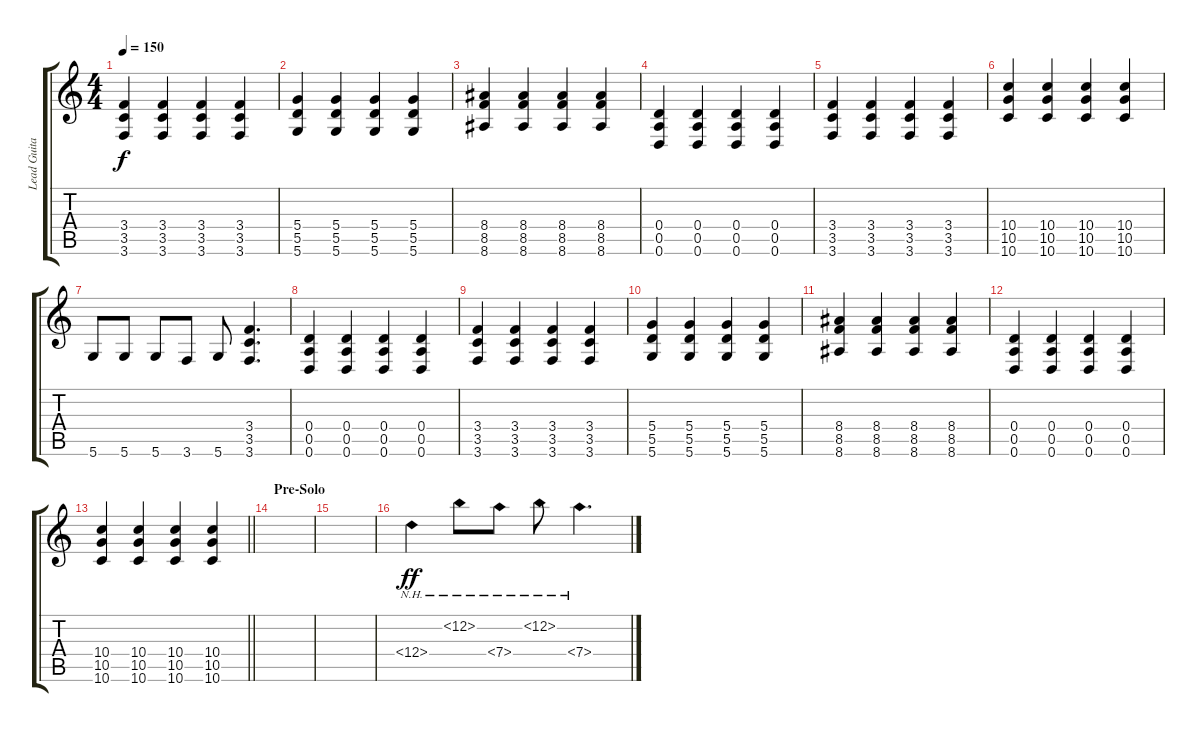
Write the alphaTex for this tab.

\track ("Lead Guitar" "Lead Guita") {instrument electricguitarclean}
\staff {score tabs}
\tuning (E4 B3 G3 D3 A2 D2) {hide}
\ts (4 4)
\tempo 150
\clef g2
\ks c
(3.4 3.5 3.6).4{dy f} (3.4 3.5 3.6).4 (3.4 3.5 3.6).4 (3.4 3.5 3.6).4 |
(5.4 5.5 5.6).4 (5.4 5.5 5.6).4 (5.4 5.5 5.6).4 (5.4 5.5 5.6).4 |
(8.4 8.5 8.6).4 (8.4 8.5 8.6).4 (8.4 8.5 8.6).4 (8.4 8.5 8.6).4 |
(0.4 0.5 0.6).4 (0.4 0.5 0.6).4 (0.4 0.5 0.6).4 (0.4 0.5 0.6).4 |
(3.4 3.5 3.6).4 (3.4 3.5 3.6).4 (3.4 3.5 3.6).4 (3.4 3.5 3.6).4 |
(10.4 10.5 10.6).4 (10.4 10.5 10.6).4 (10.4 10.5 10.6).4 (10.4 10.5 10.6).4 |
5.6.8 5.6.8 5.6.8 3.6.8 5.6.8 (3.4 3.5 3.6).4{d} |
(0.4 0.5 0.6).4 (0.4 0.5 0.6).4 (0.4 0.5 0.6).4 (0.4 0.5 0.6).4 |
(3.4 3.5 3.6).4 (3.4 3.5 3.6).4 (3.4 3.5 3.6).4 (3.4 3.5 3.6).4 |
(5.4 5.5 5.6).4 (5.4 5.5 5.6).4 (5.4 5.5 5.6).4 (5.4 5.5 5.6).4 |
(8.4 8.5 8.6).4 (8.4 8.5 8.6).4 (8.4 8.5 8.6).4 (8.4 8.5 8.6).4 |
(0.4 0.5 0.6).4 (0.4 0.5 0.6).4 (0.4 0.5 0.6).4 (0.4 0.5 0.6).4 |
\barLineRight lightlight
(10.4 10.5 10.6).4 (10.4 10.5 10.6).4 (10.4 10.5 10.6).4 (10.4 10.5 10.6).4 |
\section ("" "Pre-Solo")
|
|
12.4{nh}.4{dy ff} 12.2{nh}.8 7.4{nh}.8 12.2{nh}.8 7.4{nh}.4{d}
